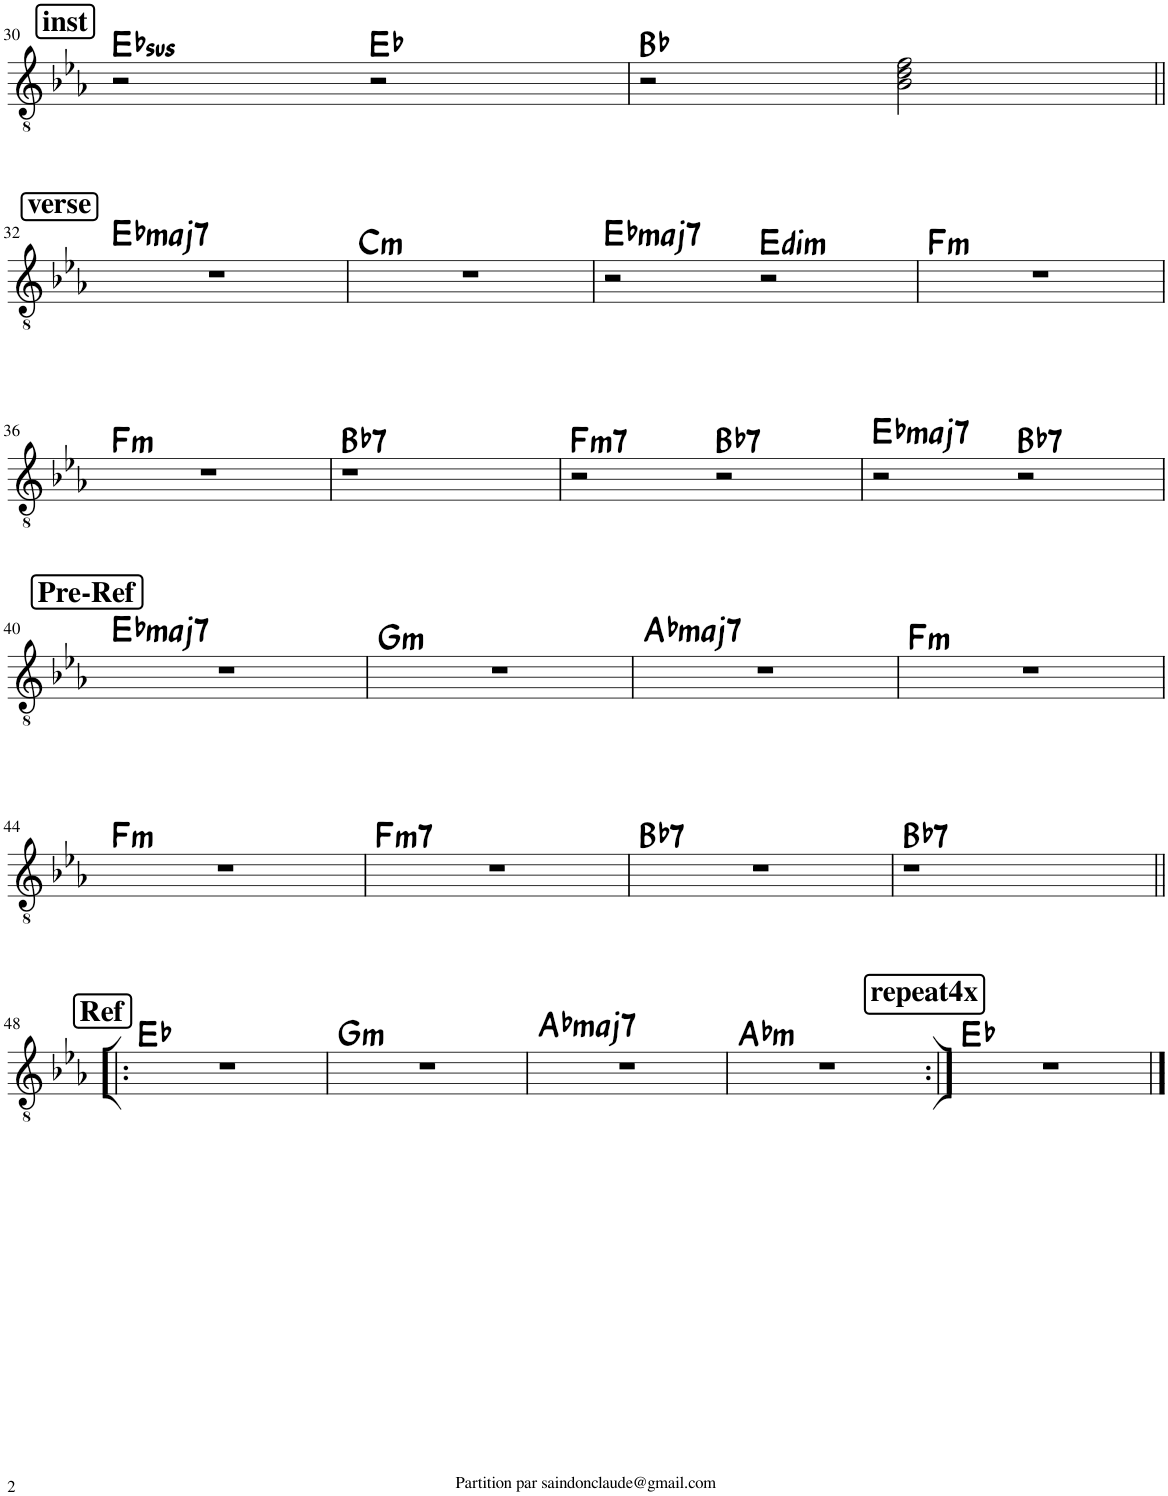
**kern	**harte
*part1	*part1
*staff1	*
*I"Classical Guitar	*
!!LO:PB:g=z
*clefGv2	*
*k[b-e-a-]	*
*M4/4	*
!!LO:REH:place=s1:a:B:rj:fs=14:t=inst
=30	=30
!	!LO:H:kt=sus
2r	Eb:sus4
2r	Eb:maj
=31	=31
2r	Bb:maj
2B-\ 2d\ 2f\	.
!!LO:LB:g=z
!!LO:REH:place=s1:a:B:rj:fs=14:t=verse
=32||	=32||
!	!LO:H:kt=maj7
1r	Eb:maj7
=33	=33
!	!LO:H:kt=m
1r	C:min
=34	=34
!	!LO:H:kt=maj7
2r	Eb:maj7
!	!LO:H:kt=dim
2r	E:dim
=35	=35
!	!LO:H:kt=m
1r	F:min
!!LO:LB:g=z
=36	=36
!	!LO:H:kt=m
1r	F:min
=37	=37
!	!LO:H:kt=7
1r	Bb:7
=38	=38
!	!LO:H:kt=m7
2r	F:min7
!	!LO:H:kt=7
2r	Bb:7
=39	=39
!	!LO:H:kt=maj7
2r	Eb:maj7
!	!LO:H:kt=7
2r	Bb:7
!!LO:LB:g=z
!!LO:REH:place=s1:a:B:rj:fs=14:t=Pre-Ref
=40	=40
!	!LO:H:kt=maj7
1r	Eb:maj7
=41	=41
!	!LO:H:kt=m
1r	G:min
=42	=42
!	!LO:H:kt=maj7
1r	Ab:maj7
=43	=43
!	!LO:H:kt=m
1r	F:min
!!LO:LB:g=z
=44	=44
!	!LO:H:kt=m
1r	F:min
=45	=45
!	!LO:H:kt=m7
1r	F:min7
=46	=46
!	!LO:H:kt=7
1r	Bb:7
=47	=47
!	!LO:H:kt=7
1r	Bb:7
!!LO:LB:g=z
!!LO:REH:place=s1:a:B:rj:fs=14:t=Ref
=48!|:	=48!|:
1r	Eb:maj
=49	=49
!	!LO:H:kt=m
1r	G:min
=50	=50
!	!LO:H:kt=maj7
1r	Ab:maj7
!!LO:REH:place=s1:a:B:rj:fs=14:t=repeat4x
=51	=51
!	!LO:H:kt=m
1r	Ab:min
=52:|!	=52:|!
1r	Eb:maj
==	==
*-	*-
